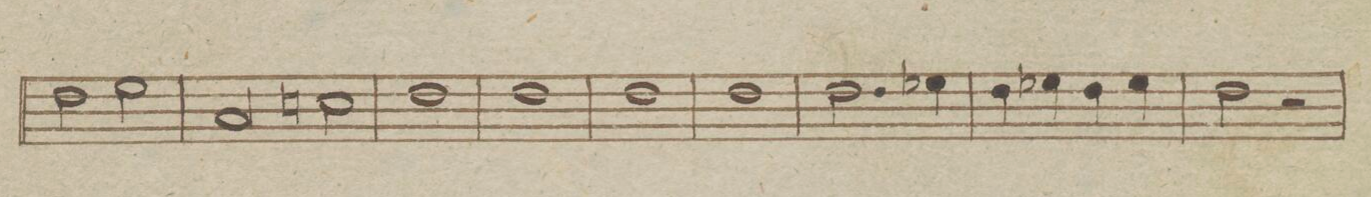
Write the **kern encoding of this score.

**kern	**dynam
*I"Trombono	*
*clefF4	*
*k[b-e-]	*
*met(c|)	*
*M2/2	*
2F\	.
2G\	.
=48	=48
2C/	.
2En\	.
=49	=49
1F	.
=50	=50
1F	.
=51	=51
1F	.
=52	=52
1F	.
=53	=53
2.F\	.
4G-X\	.
=54	=54
4F\	.
4G-X\	.
4F\	.
4G-\	.
=55	=55
2F\	.
2r	.
=56	=56
*-	*-
